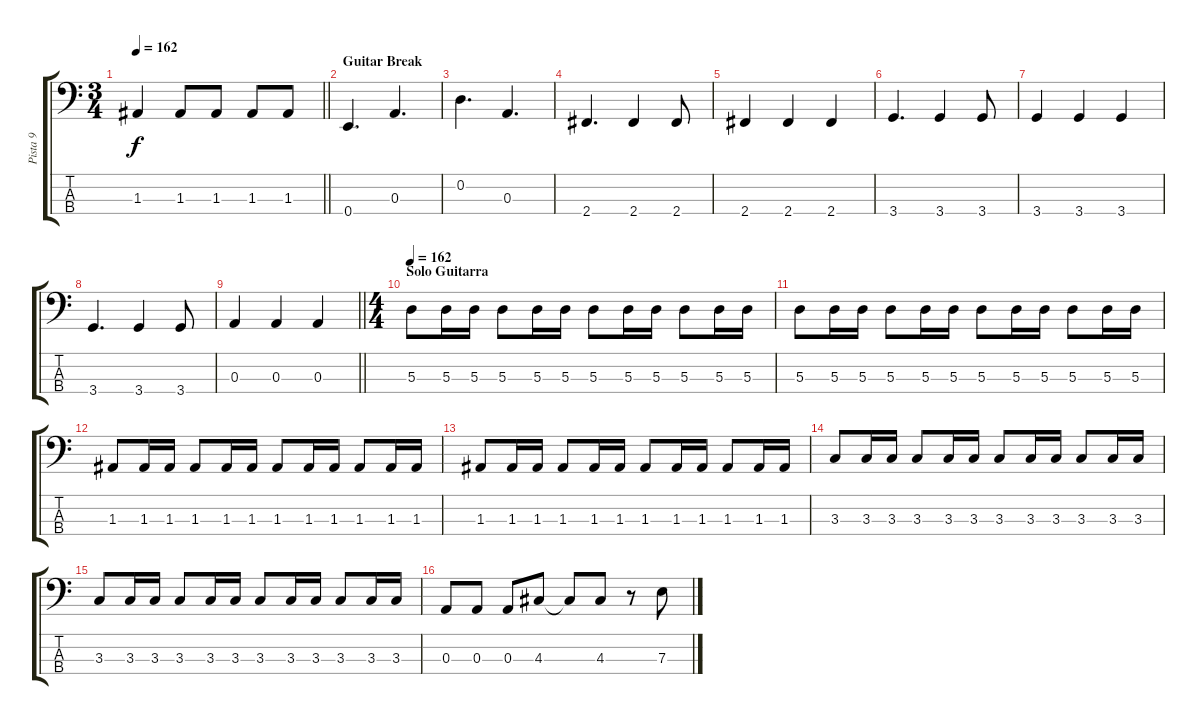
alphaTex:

\track ("Pista 9" "Pista 9") {instrument electricbasspick}
\staff {score tabs}
\tuning (G2 D2 A1 E1) {hide}
\ts (3 4)
\tempo 162
\clef f4
\barLineRight lightlight
\ks c
1.3.4{dy f} 1.3.8 1.3.8 1.3.8 1.3.8 |
\section ("" "Guitar Break")
0.4.4{d} 0.3.4{d} |
0.2.4{d} 0.3.4{d} |
2.4.4{d} 2.4.4 2.4.8 |
2.4.4 2.4.4 2.4.4 |
3.4.4{d} 3.4.4 3.4.8 |
3.4.4 3.4.4 3.4.4 |
3.4.4{d} 3.4.4 3.4.8 |
\barLineRight lightlight
0.3.4 0.3.4 0.3.4 |
\ts (4 4)
\section ("" "Solo Guitarra")
\tempo 162
5.3.8 5.3.16 5.3.16 5.3.8 5.3.16 5.3.16 5.3.8 5.3.16 5.3.16 5.3.8 5.3.16 5.3.16 |
5.3.8 5.3.16 5.3.16 5.3.8 5.3.16 5.3.16 5.3.8 5.3.16 5.3.16 5.3.8 5.3.16 5.3.16 |
1.3.8 1.3.16 1.3.16 1.3.8 1.3.16 1.3.16 1.3.8 1.3.16 1.3.16 1.3.8 1.3.16 1.3.16 |
1.3.8 1.3.16 1.3.16 1.3.8 1.3.16 1.3.16 1.3.8 1.3.16 1.3.16 1.3.8 1.3.16 1.3.16 |
3.3.8 3.3.16 3.3.16 3.3.8 3.3.16 3.3.16 3.3.8 3.3.16 3.3.16 3.3.8 3.3.16 3.3.16 |
3.3.8 3.3.16 3.3.16 3.3.8 3.3.16 3.3.16 3.3.8 3.3.16 3.3.16 3.3.8 3.3.16 3.3.16 |
0.3.8 0.3.8 0.3.8 4.3.8 4.3{t}.8 4.3.8 r.8 7.3.8
